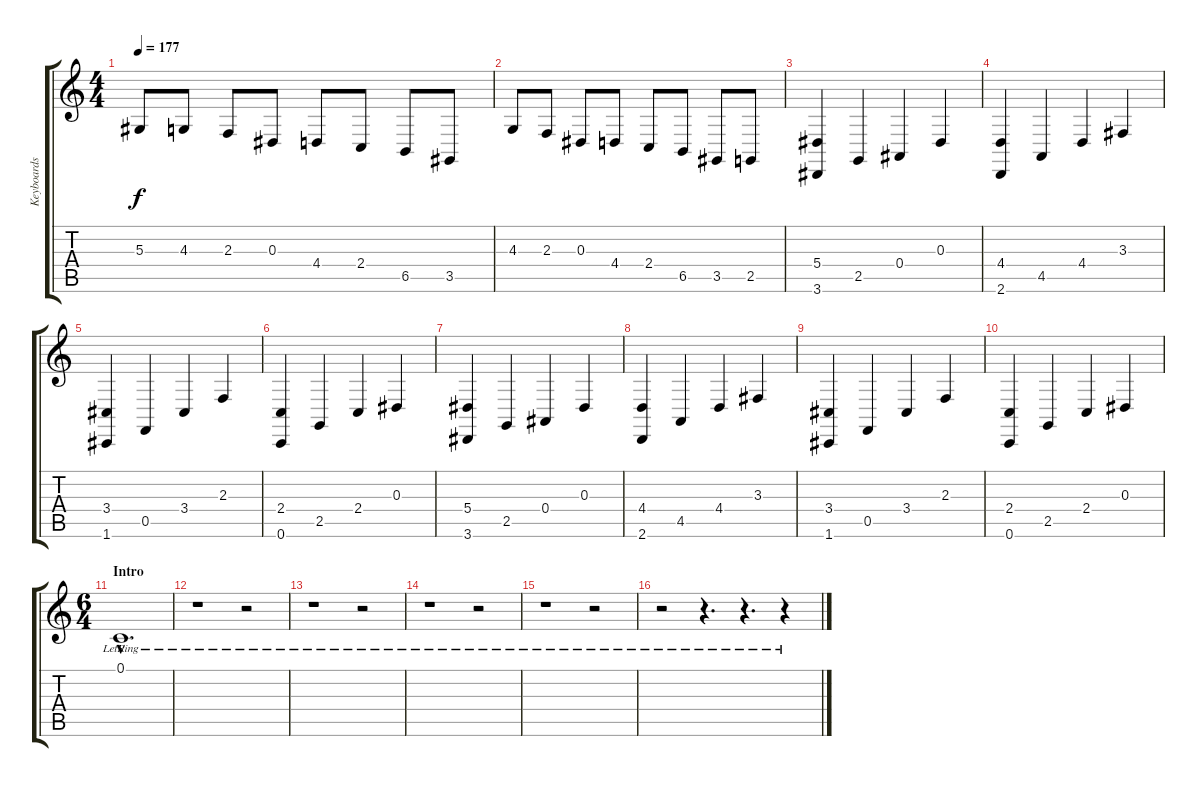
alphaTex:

\track ("Keyboards" "Keyboards") {instrument harpsichord}
\staff {score tabs}
\tuning (C4 G3 Eb3 Bb2 F2 C2) {hide}
\ts (4 4)
\tempo 177
\clef g2
\ks c
5.3.8{dy f} 4.3.8 2.3.8 0.3.8 4.4.8 2.4.8 6.5.8 3.5.8 |
4.3.8 2.3.8 0.3.8 4.4.8 2.4.8 6.5.8 3.5.8 2.5.8 |
(5.4 3.6).4 2.5.4 0.4.4 0.3.4 |
(4.4 2.6).4 4.5.4 4.4.4 3.3.4 |
(3.4 1.6).4 0.5.4 3.4.4 2.3.4 |
(2.4 0.6).4 2.5.4 2.4.4 0.3.4 |
(5.4 3.6).4 2.5.4 0.4.4 0.3.4 |
(4.4 2.6).4 4.5.4 4.4.4 3.3.4 |
(3.4 1.6).4 0.5.4 3.4.4 2.3.4 |
(2.4 0.6).4 2.5.4 2.4.4 0.3.4 |
\ts (6 4)
\section ("" "Intro")
0.1{hac lr}.1{d} |
r.1 r.2 |
r.1 r.2 |
r.1 r.2 |
r.1 r.2 |
r.2 r.4{d} r.4{d} r.4
